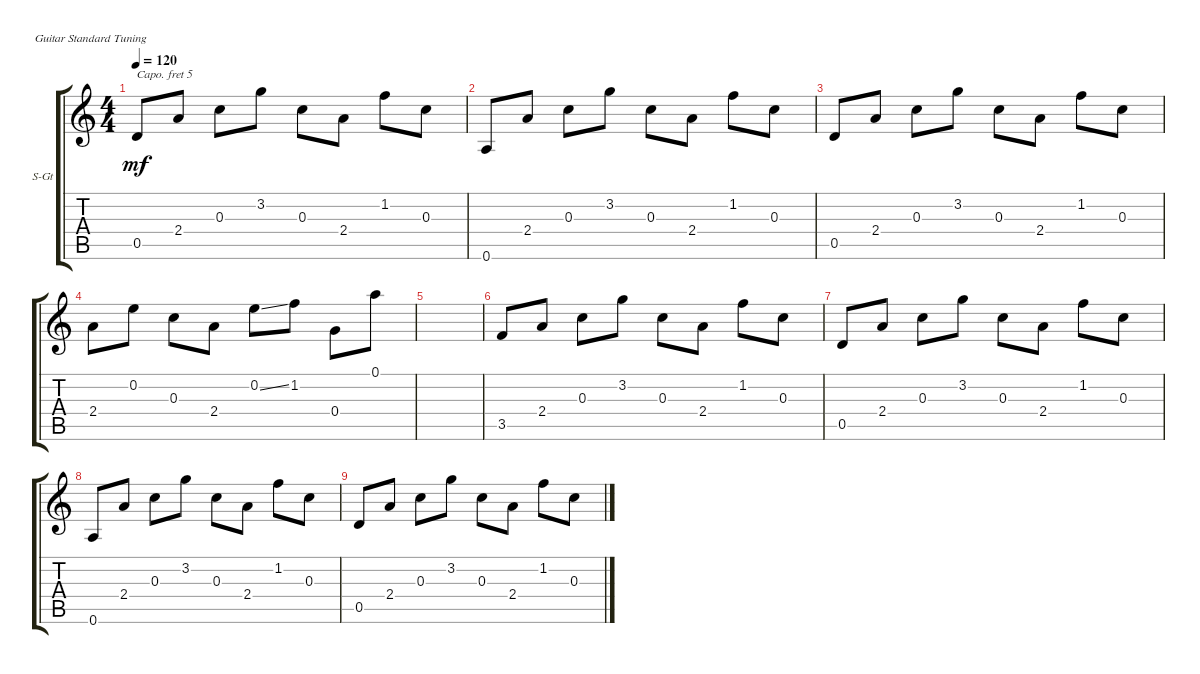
\defaultSystemsLayout 4
\bracketExtendMode groupsimilarinstruments
\firstSystemTrackNameOrientation horizontal
\otherSystemsTrackNameOrientation horizontal
\track ("Steel Guitar" "S-Gt") {instrument acousticguitarsteel}
\staff {score tabs}
\capo 5
\tuning (E4 B3 G3 D3 A2 E2)
\ts (4 4)
\tempo 120
\clef g2
\ks c
0.5.8{dy mf} 2.4.8 0.3.8 3.2.8 0.3.8 2.4.8 1.2.8 0.3.8 |
0.6.8 2.4.8 0.3.8 3.2.8 0.3.8 2.4.8 1.2.8 0.3.8 |
0.5.8 2.4.8 0.3.8 3.2.8 0.3.8 2.4.8 1.2.8 0.3.8 |
2.4.8 0.2.8 0.3.8 2.4.8 0.2{ss}.8 1.2.8 0.4.8 0.1.8 |
|
3.5.8 2.4.8 0.3.8 3.2.8 0.3.8 2.4.8 1.2.8 0.3.8 |
0.5.8 2.4.8 0.3.8 3.2.8 0.3.8 2.4.8 1.2.8 0.3.8 |
0.6.8 2.4.8 0.3.8 3.2.8 0.3.8 2.4.8 1.2.8 0.3.8 |
0.5.8 2.4.8 0.3.8 3.2.8 0.3.8 2.4.8 1.2.8 0.3.8
